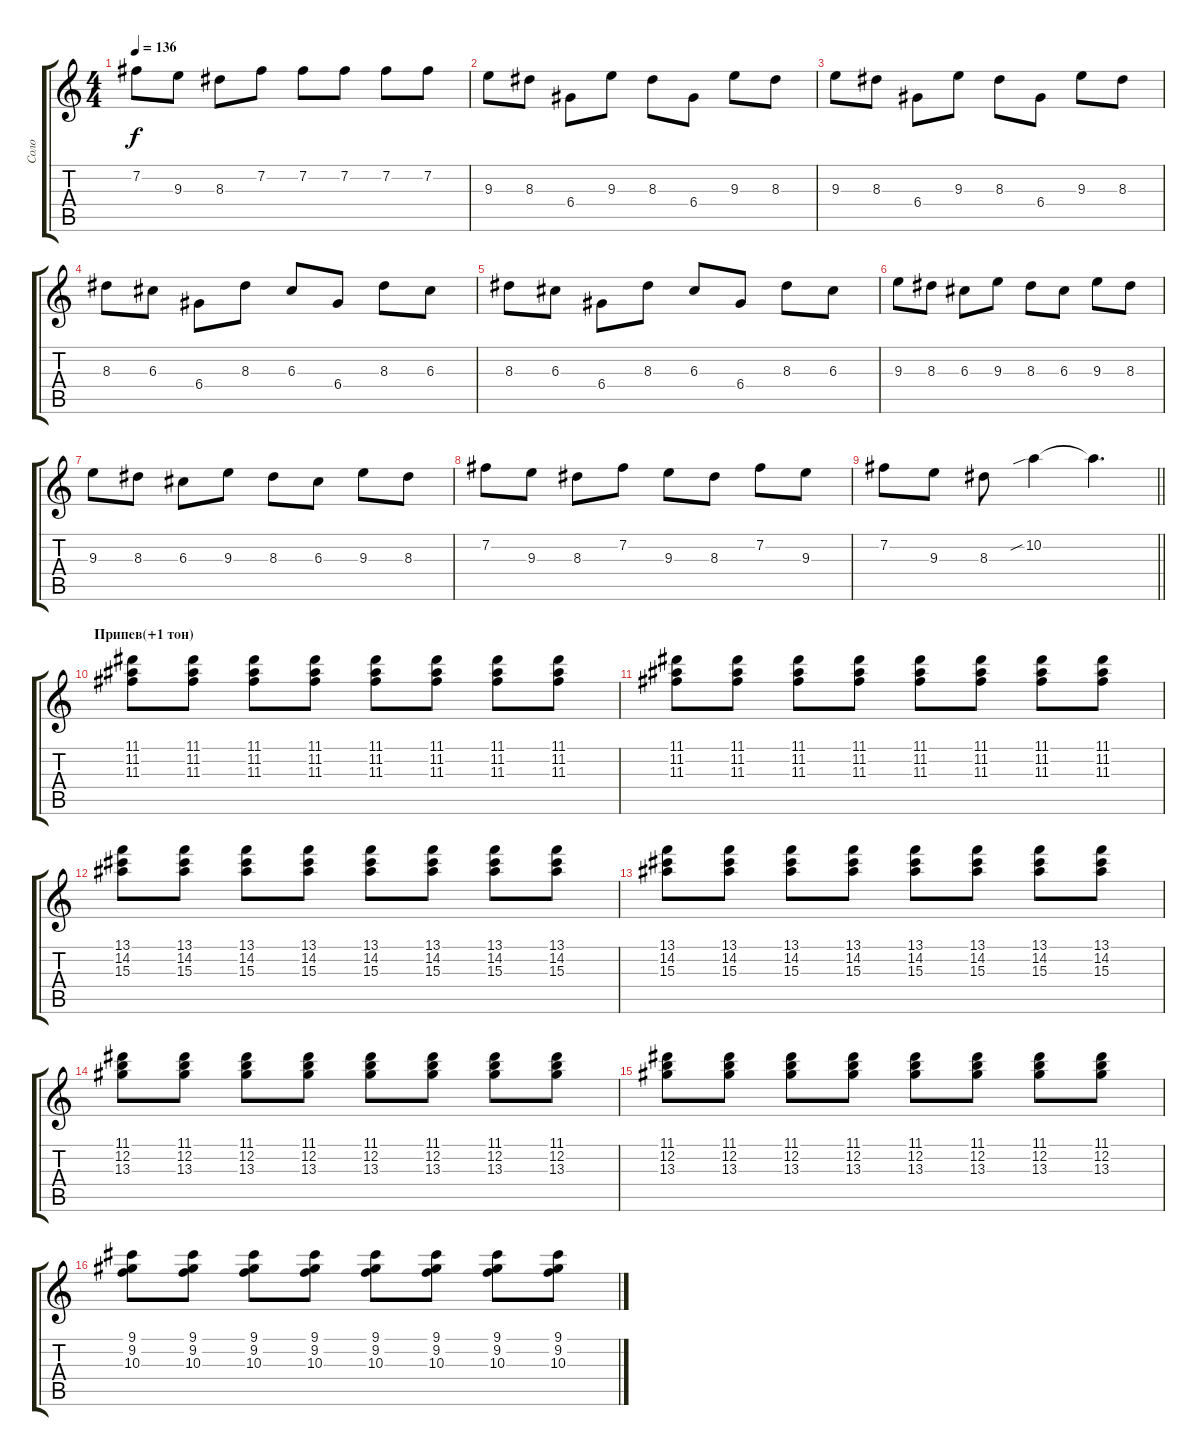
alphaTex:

\track ("Соло" "Соло") {instrument electricguitarclean}
\staff {score tabs}
\tuning (E4 B3 G3 D3 A2 E2) {hide}
\ts (4 4)
\tempo 136
\clef g2
\ks c
7.2.8{dy f} 9.3.8 8.3.8 7.2.8 7.2.8 7.2.8 7.2.8 7.2.8 |
9.3.8 8.3.8 6.4.8 9.3.8 8.3.8 6.4.8 9.3.8 8.3.8 |
9.3.8 8.3.8 6.4.8 9.3.8 8.3.8 6.4.8 9.3.8 8.3.8 |
8.3.8 6.3.8 6.4.8 8.3.8 6.3.8 6.4.8 8.3.8 6.3.8 |
8.3.8 6.3.8 6.4.8 8.3.8 6.3.8 6.4.8 8.3.8 6.3.8 |
9.3.8 8.3.8 6.3.8 9.3.8 8.3.8 6.3.8 9.3.8 8.3.8 |
9.3.8 8.3.8 6.3.8 9.3.8 8.3.8 6.3.8 9.3.8 8.3.8 |
7.2.8 9.3.8 8.3.8 7.2.8 9.3.8 8.3.8 7.2.8 9.3.8 |
\barLineRight lightlight
7.2.8 9.3.8 8.3.8 10.2{sib}.4 10.2{t}.4{d} |
\section ("" "Припев(+1 тон)")
(11.1 11.2 11.3).8{instrument electricguitarclean} (11.1 11.2 11.3).8 (11.1 11.2 11.3).8 (11.1 11.2 11.3).8 (11.1 11.2 11.3).8 (11.1 11.2 11.3).8 (11.1 11.2 11.3).8 (11.1 11.2 11.3).8 |
(11.1 11.2 11.3).8 (11.1 11.2 11.3).8 (11.1 11.2 11.3).8 (11.1 11.2 11.3).8 (11.1 11.2 11.3).8 (11.1 11.2 11.3).8 (11.1 11.2 11.3).8 (11.1 11.2 11.3).8 |
(13.1 14.2 15.3).8 (13.1 14.2 15.3).8 (13.1 14.2 15.3).8 (13.1 14.2 15.3).8 (13.1 14.2 15.3).8 (13.1 14.2 15.3).8 (13.1 14.2 15.3).8 (13.1 14.2 15.3).8 |
(13.1 14.2 15.3).8 (13.1 14.2 15.3).8 (13.1 14.2 15.3).8 (13.1 14.2 15.3).8 (13.1 14.2 15.3).8 (13.1 14.2 15.3).8 (13.1 14.2 15.3).8 (13.1 14.2 15.3).8 |
(11.1 12.2 13.3).8 (11.1 12.2 13.3).8 (11.1 12.2 13.3).8 (11.1 12.2 13.3).8 (11.1 12.2 13.3).8 (11.1 12.2 13.3).8 (11.1 12.2 13.3).8 (11.1 12.2 13.3).8 |
(11.1 12.2 13.3).8 (11.1 12.2 13.3).8 (11.1 12.2 13.3).8 (11.1 12.2 13.3).8 (11.1 12.2 13.3).8 (11.1 12.2 13.3).8 (11.1 12.2 13.3).8 (11.1 12.2 13.3).8 |
(9.1 9.2 10.3).8 (9.1 9.2 10.3).8 (9.1 9.2 10.3).8 (9.1 9.2 10.3).8 (9.1 9.2 10.3).8 (9.1 9.2 10.3).8 (9.1 9.2 10.3).8 (9.1 9.2 10.3).8
